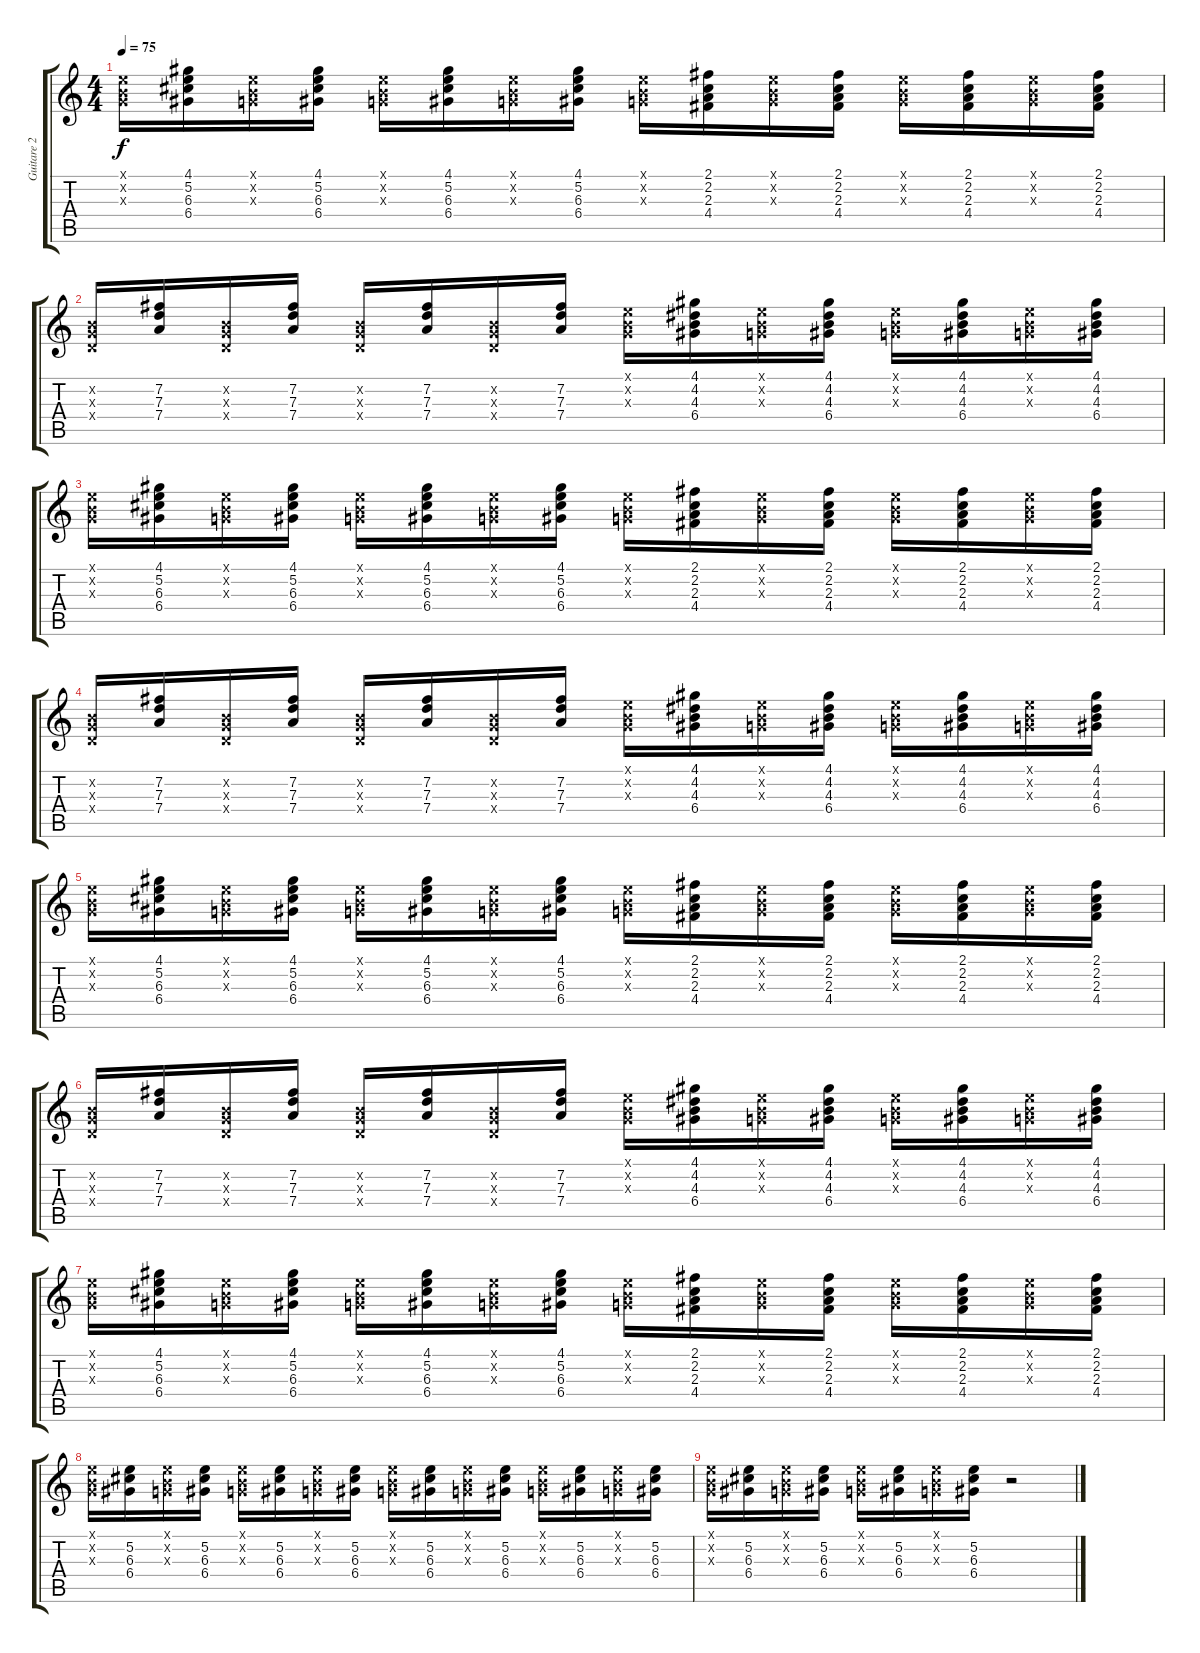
\track ("Guitare 2" "Guitare 2") {instrument electricguitarclean}
\staff {score tabs}
\tuning (E4 B3 G3 D3 A2 E2) {hide}
\ts (4 4)
\tempo 75
\clef g2
\ks c
(0.1{x} 0.2{x} 0.3{x}).16{dy f} (4.1 5.2 6.3 6.4).16 (0.1{x} 0.2{x} 0.3{x}).16 (4.1 5.2 6.3 6.4).16 (0.1{x} 0.2{x} 0.3{x}).16 (4.1 5.2 6.3 6.4).16 (0.1{x} 0.2{x} 0.3{x}).16 (4.1 5.2 6.3 6.4).16 (0.1{x} 0.2{x} 0.3{x}).16 (2.1 2.2 2.3 4.4).16 (0.1{x} 0.2{x} 0.3{x}).16 (2.1 2.2 2.3 4.4).16 (0.1{x} 0.2{x} 0.3{x}).16 (2.1 2.2 2.3 4.4).16 (0.1{x} 0.2{x} 0.3{x}).16 (2.1 2.2 2.3 4.4).16 |
(0.2{x} 0.3{x} 0.4{x}).16 (7.2 7.3 7.4).16 (0.2{x} 0.3{x} 0.4{x}).16 (7.2 7.3 7.4).16 (0.2{x} 0.3{x} 0.4{x}).16 (7.2 7.3 7.4).16 (0.2{x} 0.3{x} 0.4{x}).16 (7.2 7.3 7.4).16 (0.1{x} 0.2{x} 0.3{x}).16 (4.1 4.2 4.3 6.4).16 (0.1{x} 0.2{x} 0.3{x}).16 (4.1 4.2 4.3 6.4).16 (0.1{x} 0.2{x} 0.3{x}).16 (4.1 4.2 4.3 6.4).16 (0.1{x} 0.2{x} 0.3{x}).16 (4.1 4.2 4.3 6.4).16 |
(0.1{x} 0.2{x} 0.3{x}).16 (4.1 5.2 6.3 6.4).16 (0.1{x} 0.2{x} 0.3{x}).16 (4.1 5.2 6.3 6.4).16 (0.1{x} 0.2{x} 0.3{x}).16 (4.1 5.2 6.3 6.4).16 (0.1{x} 0.2{x} 0.3{x}).16 (4.1 5.2 6.3 6.4).16 (0.1{x} 0.2{x} 0.3{x}).16 (2.1 2.2 2.3 4.4).16 (0.1{x} 0.2{x} 0.3{x}).16 (2.1 2.2 2.3 4.4).16 (0.1{x} 0.2{x} 0.3{x}).16 (2.1 2.2 2.3 4.4).16 (0.1{x} 0.2{x} 0.3{x}).16 (2.1 2.2 2.3 4.4).16 |
(0.2{x} 0.3{x} 0.4{x}).16 (7.2 7.3 7.4).16 (0.2{x} 0.3{x} 0.4{x}).16 (7.2 7.3 7.4).16 (0.2{x} 0.3{x} 0.4{x}).16 (7.2 7.3 7.4).16 (0.2{x} 0.3{x} 0.4{x}).16 (7.2 7.3 7.4).16 (0.1{x} 0.2{x} 0.3{x}).16 (4.1 4.2 4.3 6.4).16 (0.1{x} 0.2{x} 0.3{x}).16 (4.1 4.2 4.3 6.4).16 (0.1{x} 0.2{x} 0.3{x}).16 (4.1 4.2 4.3 6.4).16 (0.1{x} 0.2{x} 0.3{x}).16 (4.1 4.2 4.3 6.4).16 |
(0.1{x} 0.2{x} 0.3{x}).16 (4.1 5.2 6.3 6.4).16 (0.1{x} 0.2{x} 0.3{x}).16 (4.1 5.2 6.3 6.4).16 (0.1{x} 0.2{x} 0.3{x}).16 (4.1 5.2 6.3 6.4).16 (0.1{x} 0.2{x} 0.3{x}).16 (4.1 5.2 6.3 6.4).16 (0.1{x} 0.2{x} 0.3{x}).16 (2.1 2.2 2.3 4.4).16 (0.1{x} 0.2{x} 0.3{x}).16 (2.1 2.2 2.3 4.4).16 (0.1{x} 0.2{x} 0.3{x}).16 (2.1 2.2 2.3 4.4).16 (0.1{x} 0.2{x} 0.3{x}).16 (2.1 2.2 2.3 4.4).16 |
(0.2{x} 0.3{x} 0.4{x}).16 (7.2 7.3 7.4).16 (0.2{x} 0.3{x} 0.4{x}).16 (7.2 7.3 7.4).16 (0.2{x} 0.3{x} 0.4{x}).16 (7.2 7.3 7.4).16 (0.2{x} 0.3{x} 0.4{x}).16 (7.2 7.3 7.4).16 (0.1{x} 0.2{x} 0.3{x}).16 (4.1 4.2 4.3 6.4).16 (0.1{x} 0.2{x} 0.3{x}).16 (4.1 4.2 4.3 6.4).16 (0.1{x} 0.2{x} 0.3{x}).16 (4.1 4.2 4.3 6.4).16 (0.1{x} 0.2{x} 0.3{x}).16 (4.1 4.2 4.3 6.4).16 |
(0.1{x} 0.2{x} 0.3{x}).16 (4.1 5.2 6.3 6.4).16 (0.1{x} 0.2{x} 0.3{x}).16 (4.1 5.2 6.3 6.4).16 (0.1{x} 0.2{x} 0.3{x}).16 (4.1 5.2 6.3 6.4).16 (0.1{x} 0.2{x} 0.3{x}).16 (4.1 5.2 6.3 6.4).16 (0.1{x} 0.2{x} 0.3{x}).16 (2.1 2.2 2.3 4.4).16 (0.1{x} 0.2{x} 0.3{x}).16 (2.1 2.2 2.3 4.4).16 (0.1{x} 0.2{x} 0.3{x}).16 (2.1 2.2 2.3 4.4).16 (0.1{x} 0.2{x} 0.3{x}).16 (2.1 2.2 2.3 4.4).16 |
(0.1{x} 0.2{x} 0.3{x}).16 (5.2 6.3 6.4).16 (0.1{x} 0.2{x} 0.3{x}).16 (5.2 6.3 6.4).16 (0.1{x} 0.2{x} 0.3{x}).16 (5.2 6.3 6.4).16 (0.1{x} 0.2{x} 0.3{x}).16 (5.2 6.3 6.4).16 (0.1{x} 0.2{x} 0.3{x}).16 (5.2 6.3 6.4).16 (0.1{x} 0.2{x} 0.3{x}).16 (5.2 6.3 6.4).16 (0.1{x} 0.2{x} 0.3{x}).16 (5.2 6.3 6.4).16 (0.1{x} 0.2{x} 0.3{x}).16 (5.2 6.3 6.4).16 |
(0.1{x} 0.2{x} 0.3{x}).16 (5.2 6.3 6.4).16 (0.1{x} 0.2{x} 0.3{x}).16 (5.2 6.3 6.4).16 (0.1{x} 0.2{x} 0.3{x}).16 (5.2 6.3 6.4).16 (0.1{x} 0.2{x} 0.3{x}).16 (5.2 6.3 6.4).16 r.2
